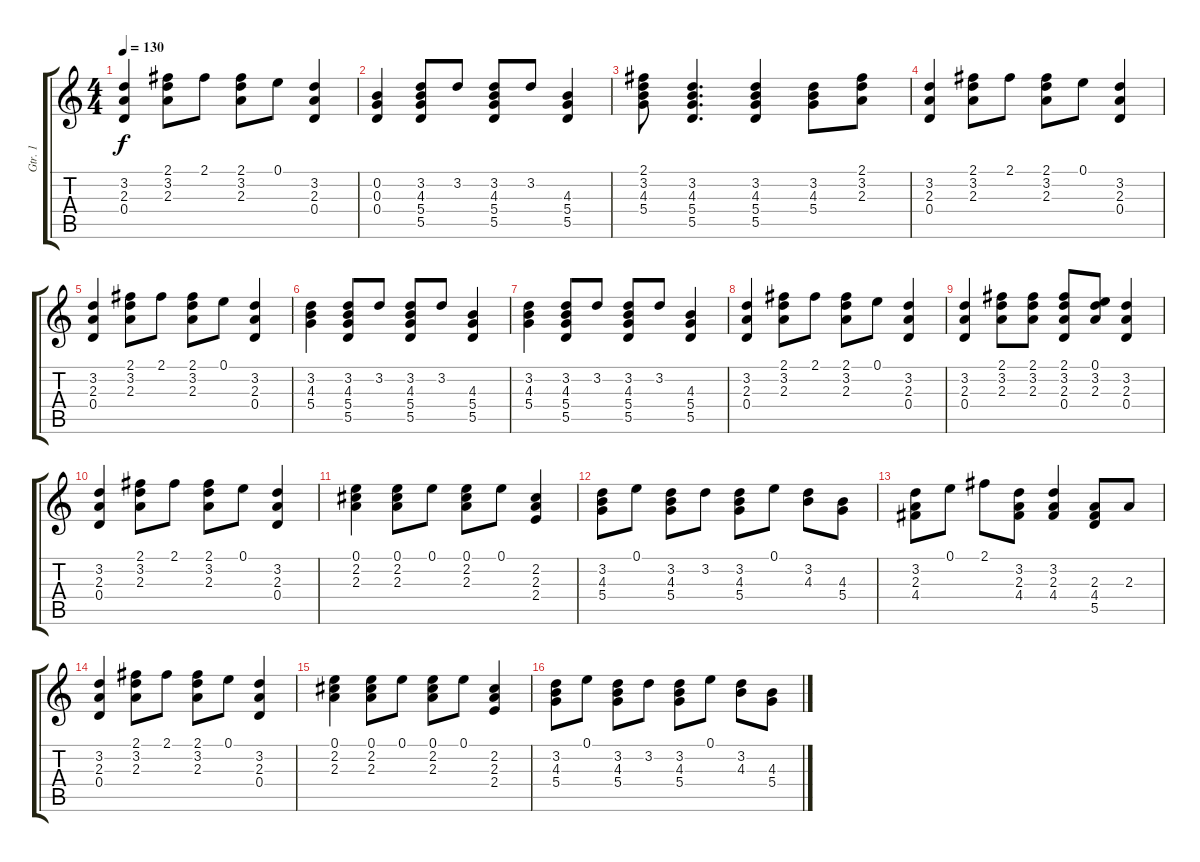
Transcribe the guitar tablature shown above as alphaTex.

\track ("Gtr. 1" "Gtr. 1") {instrument acousticguitarsteel}
\staff {score tabs}
\tuning (E4 B3 G3 D3 A2 E2) {hide}
\ts (4 4)
\tempo 130
\clef g2
\ks c
(3.2 2.3 0.4).4{dy f} (2.1 3.2 2.3).8 2.1.8 (2.1 3.2 2.3).8 0.1.8 (3.2 2.3 0.4).4 |
(0.2 0.3 0.4).4 (3.2 4.3 5.4 5.5).8 3.2.8 (3.2 4.3 5.4 5.5).8 3.2.8 (4.3 5.4 5.5).4 |
(2.1 3.2 4.3 5.4).8 (3.2 4.3 5.4 5.5).4{d} (3.2 4.3 5.4 5.5).4 (3.2 4.3 5.4).8 (2.1 3.2 2.3).8 |
(3.2 2.3 0.4).4 (2.1 3.2 2.3).8 2.1.8 (2.1 3.2 2.3).8 0.1.8 (3.2 2.3 0.4).4 |
(3.2 2.3 0.4).4 (2.1 3.2 2.3).8 2.1.8 (2.1 3.2 2.3).8 0.1.8 (3.2 2.3 0.4).4 |
(3.2 4.3 5.4).4 (3.2 4.3 5.4 5.5).8 3.2.8 (3.2 4.3 5.4 5.5).8 3.2.8 (4.3 5.4 5.5).4 |
(3.2 4.3 5.4).4 (3.2 4.3 5.4 5.5).8 3.2.8 (3.2 4.3 5.4 5.5).8 3.2.8 (4.3 5.4 5.5).4 |
(3.2 2.3 0.4).4 (2.1 3.2 2.3).8 2.1.8 (2.1 3.2 2.3).8 0.1.8 (3.2 2.3 0.4).4 |
(3.2 2.3 0.4).4 (2.1 3.2 2.3).8 (2.1 3.2 2.3).8 (2.1 3.2 2.3 0.4).8 (0.1 3.2 2.3).8 (3.2 2.3 0.4).4 |
(3.2 2.3 0.4).4 (2.1 3.2 2.3).8 2.1.8 (2.1 3.2 2.3).8 0.1.8 (3.2 2.3 0.4).4 |
(0.1 2.2 2.3).4 (0.1 2.2 2.3).8 0.1.8 (0.1 2.2 2.3).8 0.1.8 (2.2 2.3 2.4).4 |
(3.2 4.3 5.4).8 0.1.8 (3.2 4.3 5.4).8 3.2.8 (3.2 4.3 5.4).8 0.1.8 (3.2 4.3).8 (4.3 5.4).8 |
(3.2 2.3 4.4).8 0.1.8 2.1.8 (3.2 2.3 4.4).8 (3.2 2.3 4.4).4 (2.3 4.4 5.5).8 2.3.8 |
(3.2 2.3 0.4).4 (2.1 3.2 2.3).8 2.1.8 (2.1 3.2 2.3).8 0.1.8 (3.2 2.3 0.4).4 |
(0.1 2.2 2.3).4 (0.1 2.2 2.3).8 0.1.8 (0.1 2.2 2.3).8 0.1.8 (2.2 2.3 2.4).4 |
(3.2 4.3 5.4).8 0.1.8 (3.2 4.3 5.4).8 3.2.8 (3.2 4.3 5.4).8 0.1.8 (3.2 4.3).8 (4.3 5.4).8
